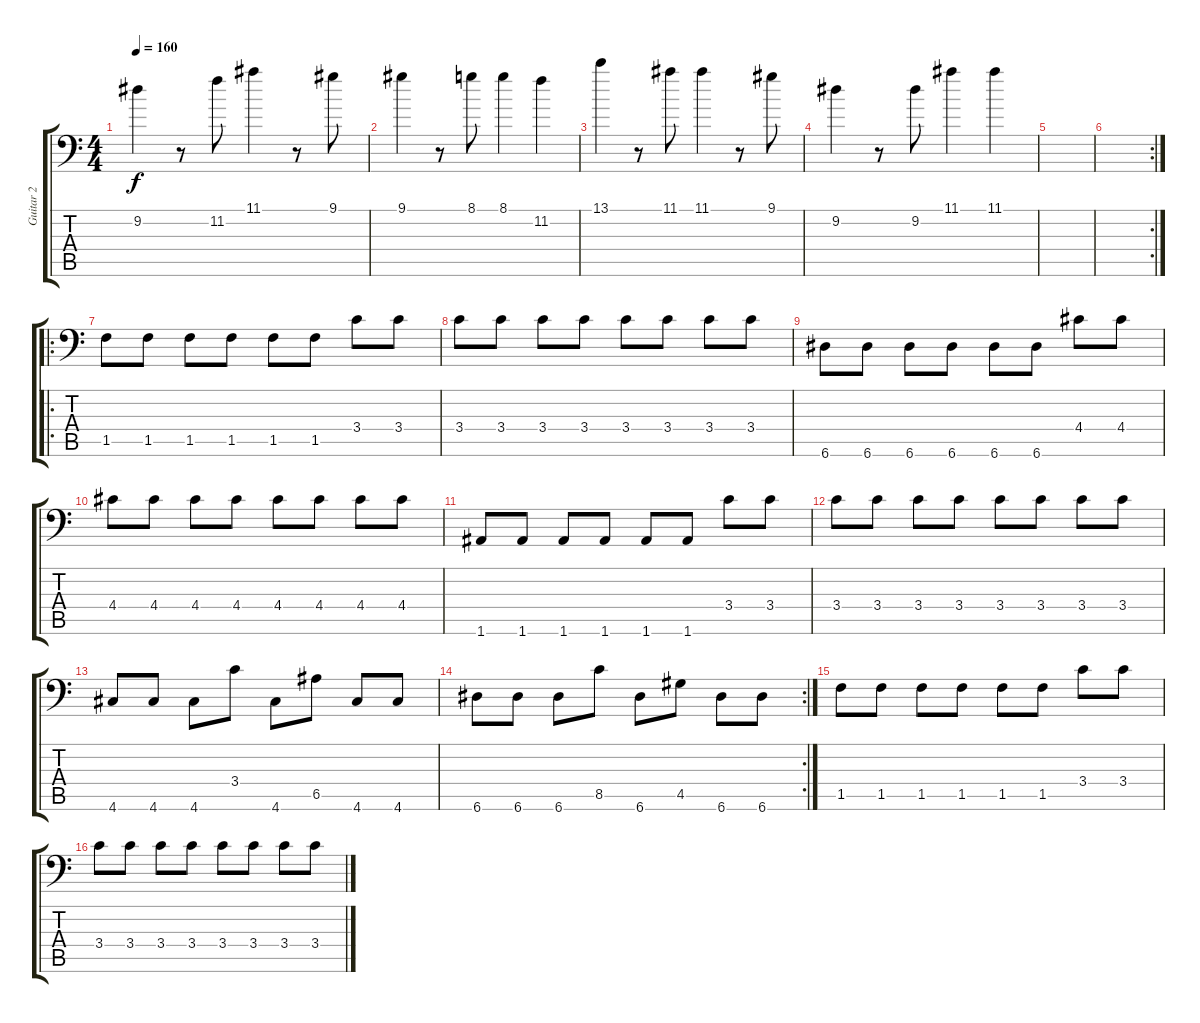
\track ("Guitar 2" "Guitar 2") {instrument distortionguitar}
\staff {score tabs}
\tuning (B3 Gb3 D3 A2 E2 A1) {hide}
\ts (4 4)
\tempo 160
\clef f4
\ks c
9.2.4{dy f} r.8 11.2.8 11.1.4 r.8 9.1.8 |
9.1.4 r.8 8.1.8 8.1.4 11.2.4 |
13.1.4 r.8 11.1.8 11.1.4 r.8 9.1.8 |
9.2.4 r.8 9.2.8 11.1.4 11.1.4 |
|
\rc 2
|
\ro
1.5.8 1.5.8 1.5.8 1.5.8 1.5.8 1.5.8 3.4.8 3.4.8 |
3.4.8 3.4.8 3.4.8 3.4.8 3.4.8 3.4.8 3.4.8 3.4.8 |
6.6.8 6.6.8 6.6.8 6.6.8 6.6.8 6.6.8 4.4.8 4.4.8 |
4.4.8 4.4.8 4.4.8 4.4.8 4.4.8 4.4.8 4.4.8 4.4.8 |
1.6.8 1.6.8 1.6.8 1.6.8 1.6.8 1.6.8 3.4.8 3.4.8 |
3.4.8 3.4.8 3.4.8 3.4.8 3.4.8 3.4.8 3.4.8 3.4.8 |
4.6.8 4.6.8 4.6.8 3.4.8 4.6.8 6.5.8 4.6.8 4.6.8 |
\rc 2
6.6.8 6.6.8 6.6.8 8.5.8 6.6.8 4.5.8 6.6.8 6.6.8 |
1.5.8 1.5.8 1.5.8 1.5.8 1.5.8 1.5.8 3.4.8 3.4.8 |
3.4.8 3.4.8 3.4.8 3.4.8 3.4.8 3.4.8 3.4.8 3.4.8
